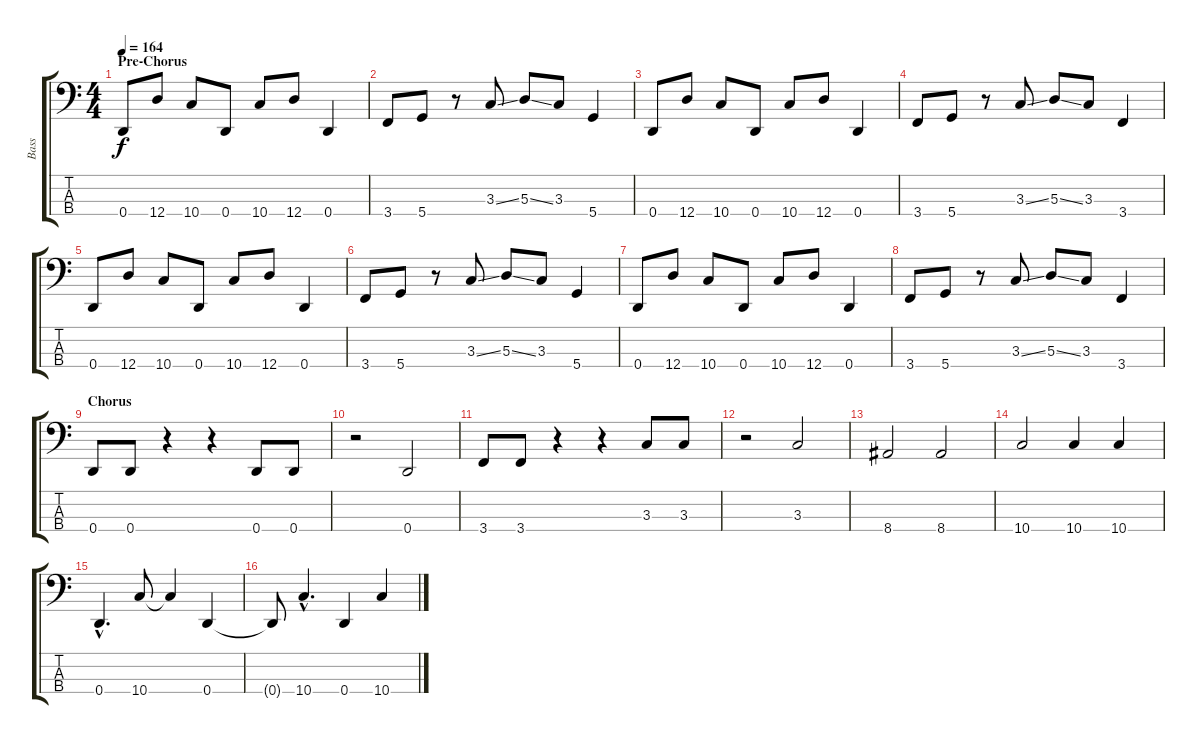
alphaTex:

\track ("Bass" "Bass") {instrument electricbassfinger}
\staff {score tabs}
\tuning (G2 D2 A1 D1) {hide}
\ts (4 4)
\section ("" "Pre-Chorus")
\tempo 164
\clef f4
\ks c
0.4.8{dy f} 12.4.8 10.4.8 0.4.8 10.4.8 12.4.8 0.4.4 |
3.4.8 5.4.8 r.8 3.3{ss}.8 5.3{ss}.8 3.3.8 5.4.4 |
0.4.8 12.4.8 10.4.8 0.4.8 10.4.8 12.4.8 0.4.4 |
3.4.8 5.4.8 r.8 3.3{ss}.8 5.3{ss}.8 3.3.8 3.4.4 |
0.4.8 12.4.8 10.4.8 0.4.8 10.4.8 12.4.8 0.4.4 |
3.4.8 5.4.8 r.8 3.3{ss}.8 5.3{ss}.8 3.3.8 5.4.4 |
0.4.8 12.4.8 10.4.8 0.4.8 10.4.8 12.4.8 0.4.4 |
3.4.8 5.4.8 r.8 3.3{ss}.8 5.3{ss}.8 3.3.8 3.4.4 |
\section ("" "Chorus")
0.4.8 0.4.8 r.4 r.4 0.4.8 0.4.8 |
r.2 0.4.2 |
3.4.8 3.4.8 r.4 r.4 3.3.8 3.3.8 |
r.2 3.3.2 |
8.4.2 8.4.2 |
10.4.2 10.4.4 10.4.4 |
0.4{hac}.4{d} 10.4.8 10.4{t}.4 0.4.4 |
0.4{t}.8 10.4{hac}.4{d} 0.4.4 10.4{ss}.4
